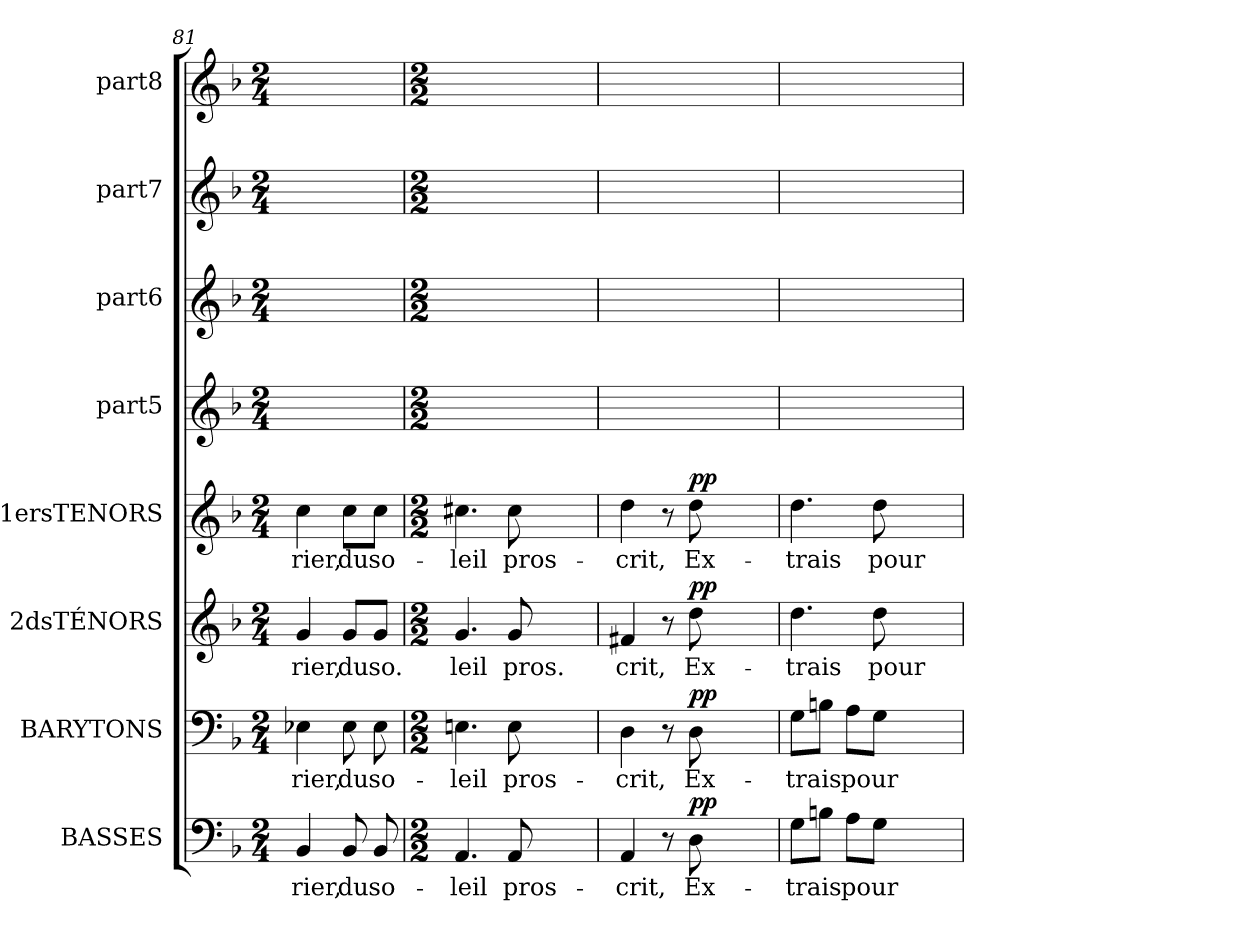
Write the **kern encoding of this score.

**kern	**text	**dynam	**kern	**text	**dynam	**kern	**text	**dynam	**kern	**text	**dynam	**kern	**kern	**kern	**kern
*part8	*part8	*part8	*part7	*part7	*part7	*part6	*part6	*part6	*part5	*part5	*part5	*part4	*part3	*part2	*part1
*staff8	*staff8	*staff8	*staff7	*staff7	*staff7	*staff6	*staff6	*staff6	*staff5	*staff5	*staff5	*staff4	*staff3	*staff2	*staff1
*I"BASSES	*	*	*I"BARYTONS	*	*	*I"2dsTÉNORS	*	*	*I"1ersTENORS	*	*	*I"part5	*I"part6	*I"part7	*I"part8
*	*	*	*	*	*	*	*	*	*	*	*	*I'part5	*I'part6	*I'part7	*I'part8
*clefF4	*	*	*clefF4	*	*	*clefG2	*	*	*clefG2	*	*	*clefG2	*clefG2	*clefG2	*clefG2
*k[b-]	*	*	*k[b-]	*	*	*k[b-]	*	*	*k[b-]	*	*	*k[b-]	*k[b-]	*k[b-]	*k[b-]
*M2/4	*	*	*M2/4	*	*	*M2/4	*	*	*M2/4	*	*	*M2/4	*M2/4	*M2/4	*M2/4
=81	=81	=81	=81	=81	=81	=81	=81	=81	=81	=81	=81	=81	=81	=81	=81
4BB-i/	rier,	.	4E-Xi\	rier,	.	4gi/	rier,	.	4cci\	rier,	.	2ryy	2ryy	2ryy	2ryy
8BB-i/	du	.	8E-i\	du	.	8gi/L	du	.	8cci\L	du	.	.	.	.	.
8BB-i/	so-	.	8E-i\	so-	.	8gi/J	so.	.	8cci\J	so-	.	.	.	.	.
!!LO:LB:g=z
=82	=82	=82	=82	=82	=82	=82	=82	=82	=82	=82	=82	=82	=82	=82	=82
*M2/2	*	*	*M2/2	*	*	*M2/2	*	*	*M2/2	*	*	*M2/2	*M2/2	*M2/2	*M2/2
4.AAi/	leil	.	4.Eni\	leil	.	4.gi/	leil	.	4.cc#Xi\	leil	.	1ryy	1ryy	1ryy	1ryy
8AAi/	pros-	.	8Ei\	pros-	.	8gi/	pros.	.	8cc#i\	pros-	.	.	.	.	.
2ryy	.	.	2ryy	.	.	2ryy	.	.	2ryy	.	.	.	.	.	.
=83	=83	=83	=83	=83	=83	=83	=83	=83	=83	=83	=83	=83	=83	=83	=83
4AAi/	crit,	.	4Di\	crit,	.	4f#Xi/	crit,	.	4ddi\	crit,	.	1ryy	1ryy	1ryy	1ryy
8r	.	.	8r	.	.	8r	.	.	8r	.	.	.	.	.	.
!	!	!LO:DY:a	!	!	!LO:DY:a	!	!	!LO:DY:a	!	!	!LO:DY:a	!	!	!	!
8Di\	Ex-	pp	8Di\	Ex-	pp	8ddi\	Ex-	pp	8ddi\	Ex-	pp	.	.	.	.
2ryy	.	.	2ryy	.	.	2ryy	.	.	2ryy	.	.	.	.	.	.
=84	=84	=84	=84	=84	=84	=84	=84	=84	=84	=84	=84	=84	=84	=84	=84
8Gi\L	trais	.	8Gi\L	trais	.	4.ddi\	trais	.	4.ddi\	trais	.	1ryy	1ryy	1ryy	1ryy
8Bni\J	.	.	8Bni\J	.	.	.	.	.	.	.	.	.	.	.	.
8Ai\L	pour	.	8Ai\L	pour	.	.	.	.	.	.	.	.	.	.	.
8Gi\J	.	.	8Gi\J	.	.	8ddi\	pour	.	8ddi\	pour	.	.	.	.	.
2ryy	.	.	2ryy	.	.	2ryy	.	.	2ryy	.	.	.	.	.	.
=	=	=	=	=	=	=	=	=	=	=	=	=	=	=	=
*-	*-	*-	*-	*-	*-	*-	*-	*-	*-	*-	*-	*-	*-	*-	*-
